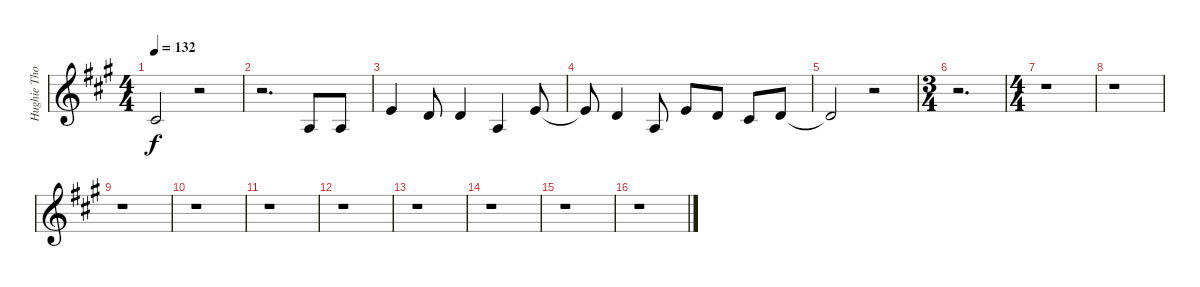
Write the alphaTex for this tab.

\track ("Hughie Thomasson Vocals" "Hughie Tho") {instrument violin}
\staff {score}
\tuning (E4 B3 G3 D3 A2 E2) {hide}
\ts (4 4)
\tempo 132
\clef g2
\ks a
2.2{t}.2{dy f} r.2 |
r.2{d} 2.3.8 2.3.8 |
0.1.4 3.2.8 3.2.4 2.3.4 0.1.8 |
0.1{t}.8 3.2.4 2.3.8 5.2.8 3.2.8 2.2.8 3.2.8 |
3.2{t}.2 r.2 |
\ts (3 4)
r.2{d} |
\ts (4 4)
r.1 |
r.1 |
r.1 |
r.1 |
r.1 |
r.1 |
r.1 |
r.1 |
r.1 |
r.1
